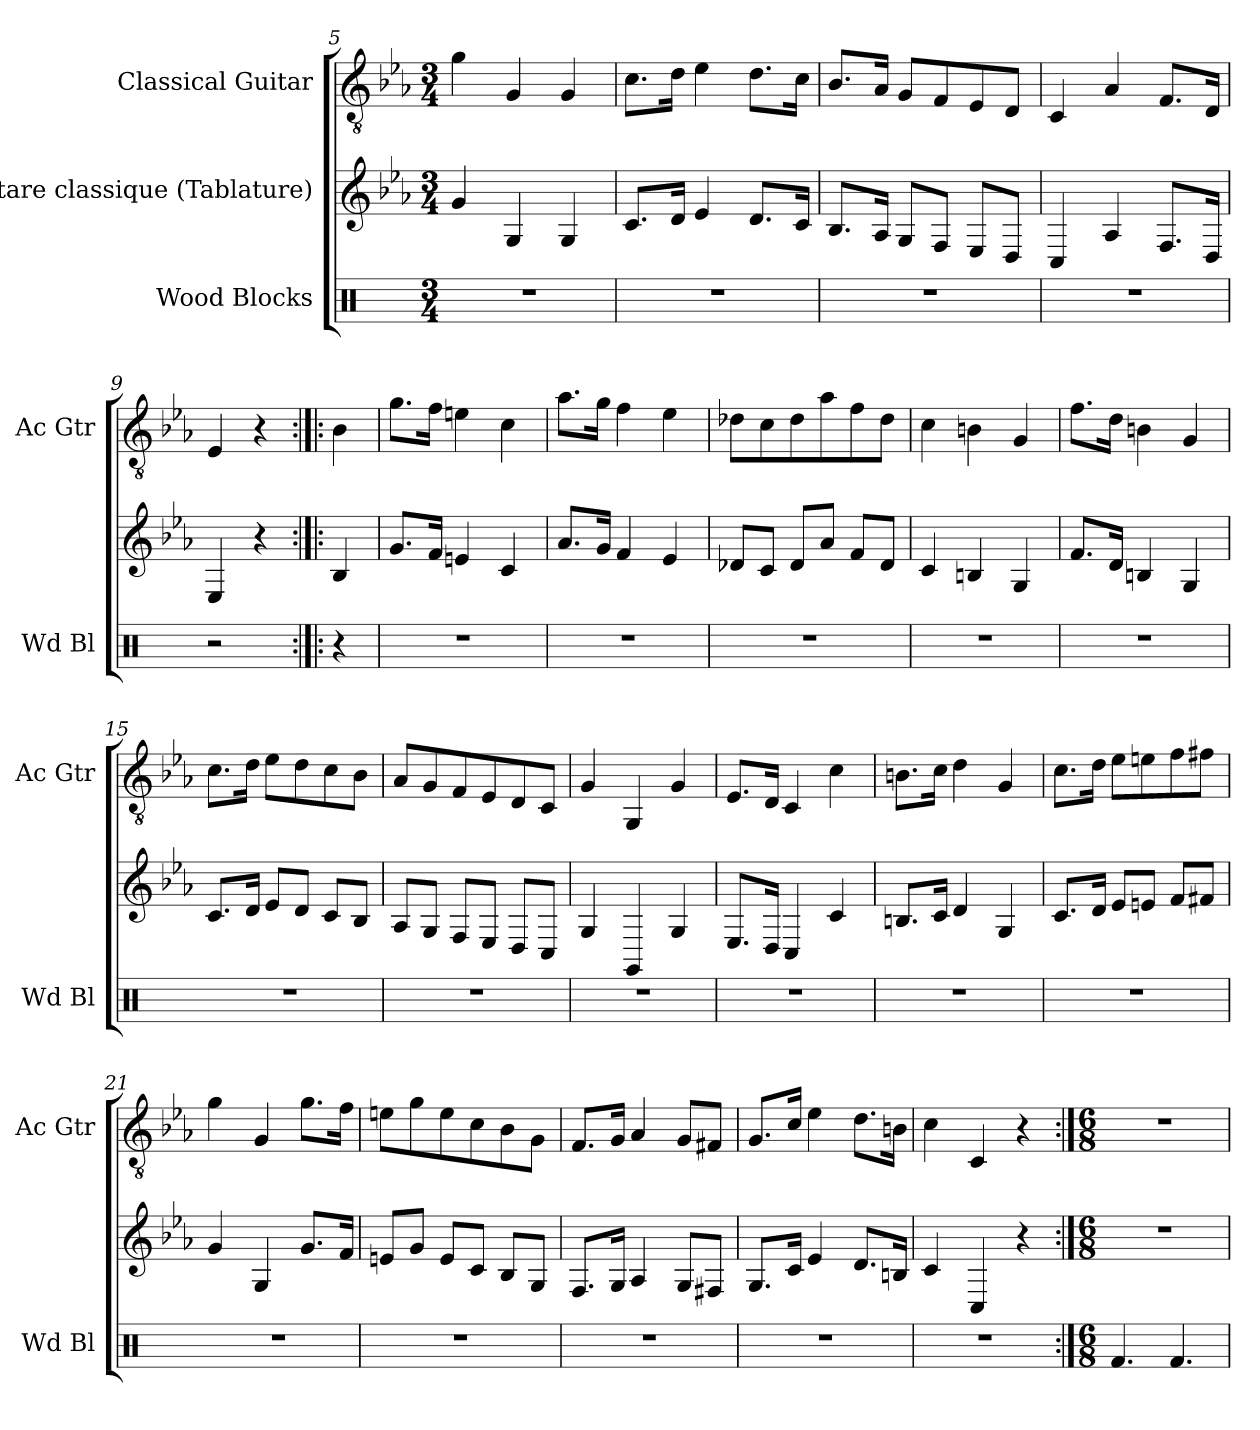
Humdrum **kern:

**kern	**kern	**kern
*part3	*part2	*part1
*staff3	*staff2	*staff1
*I"Wood Blocks	*I"Guitare classique (Tablature)	*I"Classical Guitar
*I'Wd Bl	*	*I'Ac Gtr
*clefX	*	*clefGv2
*k[]	*k[b-e-a-]	*k[b-e-a-]
*M3/4	*M3/4	*M3/4
=5	=5	=5
2.r	4g	4g\
.	4G	4G/
.	4G	4G/
=6	=6	=6
2.r	8.cL	8.c\L
.	16dJk	16d\Jk
.	4e-	4e-\
.	8.dL	8.d\L
.	16cJk	16c\Jk
!!LO:LB:g=z
=7	=7	=7
2.r	8.B-L	8.B-/L
.	16A-Jk	16A-/Jk
.	8GL	8G/L
.	8FJ	8F/
.	8E-L	8E-/
.	8DJ	8D/J
=8	=8	=8
2.r	4C	4C/
.	4A-	4A-/
.	8.FL	8.F/L
.	16DJk	16D/Jk
=9	=9	=9
2r	4E-	4E-/
.	4r	4r
=9X3:|!|:	=9X3:|!|:	=9X3:|!|:
4r	4B-	4B-\
=10	=10	=10
2.r	8.gL	8.g\L
.	16fJk	16f\Jk
.	4en	4en\
.	4c	4c\
=11	=11	=11
2.r	8.a-L	8.a-\L
.	16gJk	16g\Jk
.	4f	4f\
.	4e-	4e-\
=12	=12	=12
2.r	8d-XL	8d-X\L
.	8cJ	8c\
.	8d-L	8d-\
.	8a-J	8a-\
.	8fL	8f\
.	8d-J	8d-\J
=13	=13	=13
2.r	4c	4c\
.	4Bn	4Bn\
.	4G	4G/
=14	=14	=14
2.r	8.fL	8.f\L
.	16dJk	16d\Jk
.	4Bn	4Bn\
.	4G	4G/
!!LO:LB:g=z
=15	=15	=15
2.r	8.cL	8.c\L
.	16dJk	16d\Jk
.	8e-L	8e-\L
.	8dJ	8d\
.	8cL	8c\
.	8B-J	8B-\J
=16	=16	=16
2.r	8A-<L	8A-</L
.	8GJ	8G/
.	8F<L	8F</
.	8E-<J	8E-</
.	8DL	8D/
.	8C<J	8C</J
=17	=17	=17
2.r	4G<	4G</
.	4GG<	4GG</
.	4G	4G/
=18	=18	=18
2.r	8.E-<L	8.E-</L
.	16DJk	16D/Jk
.	4C<	4C</
.	4c	4c\
=19	=19	=19
2.r	8.BnL	8.Bn\L
.	16cJk	16c\Jk
.	4d	4d\
.	4G	4G/
=20	=20	=20
2.r	8.cL	8.c\L
.	16dJk	16d\Jk
.	8e-L	8e-\L
.	8enJ	8en\
.	8fL	8f\
.	8f#XJ	8f#X\J
!!LO:LB:g=z
=21	=21	=21
2.r	4g	4g\
.	4G	4G/
.	8.gL	8.g\L
.	16fJk	16f\Jk
=22	=22	=22
2.r	8enL	8en\L
.	8gJ	8g\
.	8eL	8e\
.	8cJ	8c\
.	8B-L	8B-\
.	8GJ	8G\J
=23	=23	=23
2.r	8.FL	8.F/L
.	16GJk	16G/Jk
.	4A-	4A-/
.	8GL	8G/L
.	8F#XJ	8F#X/J
=24	=24	=24
2.r	8.GL	8.G/L
.	16cJk	16c/Jk
.	4e-	4e-\
.	8.dL	8.d\L
.	16BnJk	16Bn\Jk
=25	=25	=25
2.r	4c	4c\
.	4C	4C/
.	4r	4r
!!LO:LB:g=z
=1:|!	=1:|!	=1:|!
*stria1	*stria6	*
*	*k[]	*k[]
*M6/8	*M6/8	*M6/8
*	*	*MM126
4.Rf/	2.r	2.r
4.Rf/	.	.
=	=	=
*-	*-	*-
